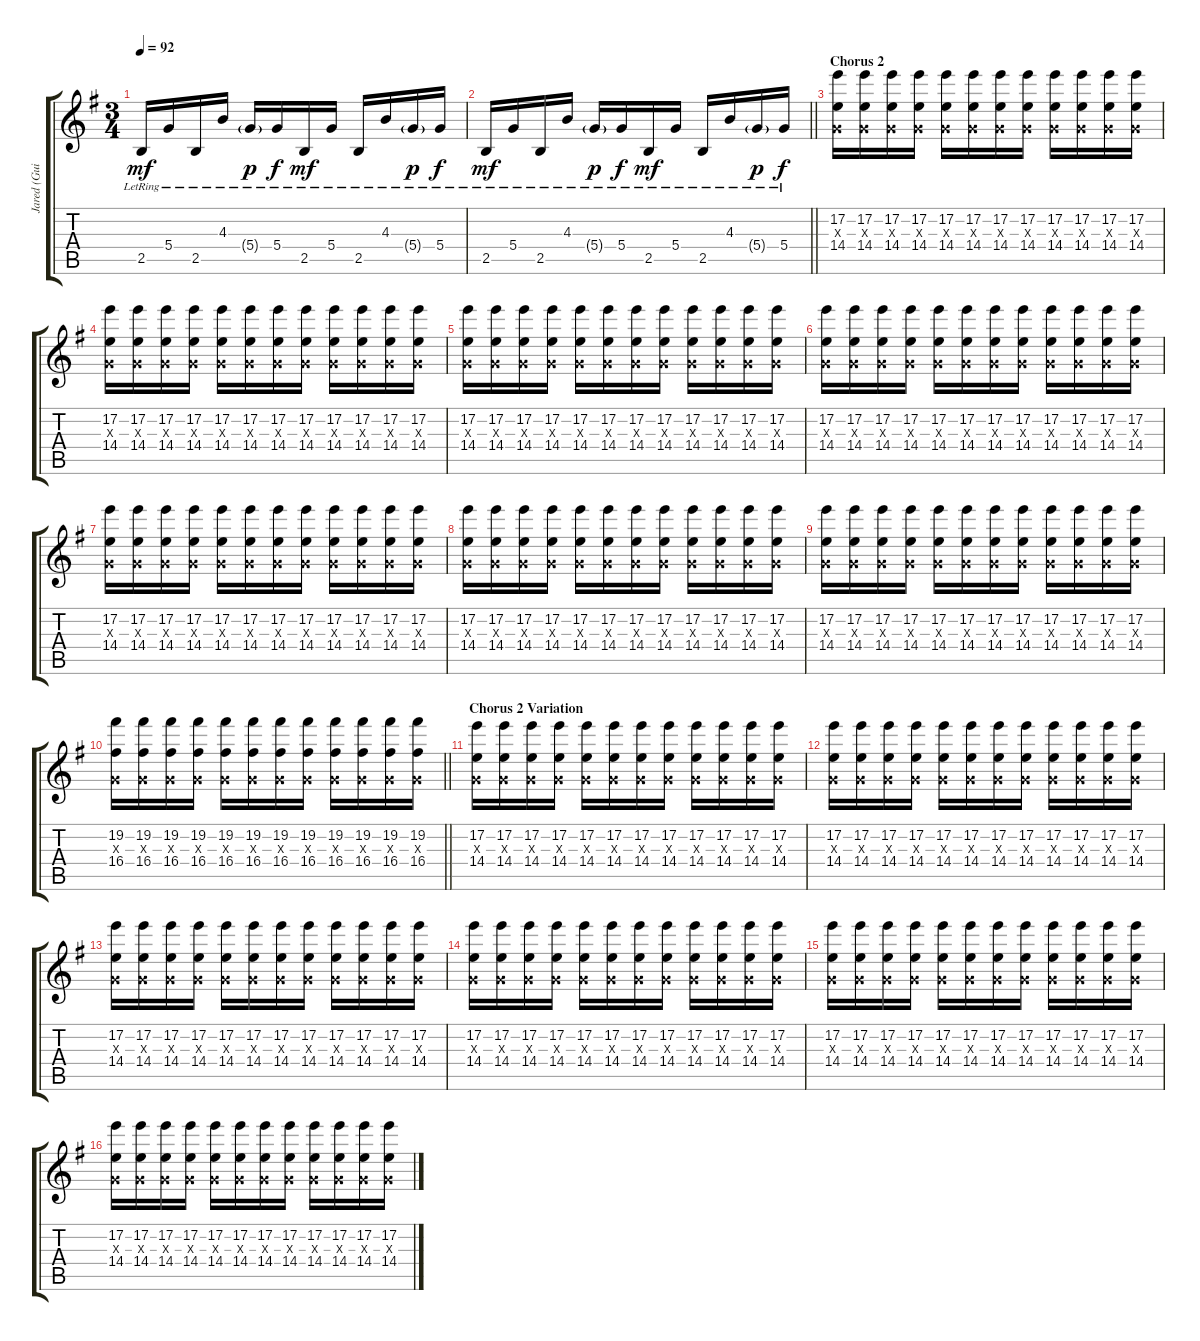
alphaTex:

\track ("Jared (Guitar 2)" "Jared (Gui") {instrument overdrivenguitar}
\staff {score tabs}
\tuning (E4 B3 G3 D3 A2 E2) {hide}
\ts (3 4)
\tempo 92
\clef g2
\ks g
2.5{lr}.16{dy mf} 5.4{lr}.16 2.5{lr}.16 4.3{lr}.16 5.4{g lr}.16{dy p} 5.4{lr}.16{dy f} 2.5{lr}.16{dy mf} 5.4{lr}.16 2.5{lr}.16 4.3{lr}.16 5.4{g lr}.16{dy p} 5.4{lr}.16{dy f} |
\barLineRight lightlight
2.5{lr}.16{dy mf} 5.4{lr}.16 2.5{lr}.16 4.3{lr}.16 5.4{g lr}.16{dy p} 5.4{lr}.16{dy f} 2.5{lr}.16{dy mf} 5.4{lr}.16 2.5{lr}.16 4.3{lr}.16 5.4{g lr}.16{dy p} 5.4{lr}.16{dy f} |
\section ("" "Chorus 2")
(17.2 0.3{x} 14.4).16{volume 10 instrument overdrivenguitar} (17.2 0.3{x} 14.4).16 (17.2 0.3{x} 14.4).16 (17.2 0.3{x} 14.4).16 (17.2 0.3{x} 14.4).16 (17.2 0.3{x} 14.4).16 (17.2 0.3{x} 14.4).16 (17.2 0.3{x} 14.4).16 (17.2 0.3{x} 14.4).16 (17.2 0.3{x} 14.4).16 (17.2 0.3{x} 14.4).16 (17.2 0.3{x} 14.4).16 |
(17.2 0.3{x} 14.4).16 (17.2 0.3{x} 14.4).16 (17.2 0.3{x} 14.4).16 (17.2 0.3{x} 14.4).16 (17.2 0.3{x} 14.4).16 (17.2 0.3{x} 14.4).16 (17.2 0.3{x} 14.4).16 (17.2 0.3{x} 14.4).16 (17.2 0.3{x} 14.4).16 (17.2 0.3{x} 14.4).16 (17.2 0.3{x} 14.4).16 (17.2 0.3{x} 14.4).16 |
(17.2 0.3{x} 14.4).16 (17.2 0.3{x} 14.4).16 (17.2 0.3{x} 14.4).16 (17.2 0.3{x} 14.4).16 (17.2 0.3{x} 14.4).16 (17.2 0.3{x} 14.4).16 (17.2 0.3{x} 14.4).16 (17.2 0.3{x} 14.4).16 (17.2 0.3{x} 14.4).16 (17.2 0.3{x} 14.4).16 (17.2 0.3{x} 14.4).16 (17.2 0.3{x} 14.4).16 |
(17.2 0.3{x} 14.4).16 (17.2 0.3{x} 14.4).16 (17.2 0.3{x} 14.4).16 (17.2 0.3{x} 14.4).16 (17.2 0.3{x} 14.4).16 (17.2 0.3{x} 14.4).16 (17.2 0.3{x} 14.4).16 (17.2 0.3{x} 14.4).16 (17.2 0.3{x} 14.4).16 (17.2 0.3{x} 14.4).16 (17.2 0.3{x} 14.4).16 (17.2 0.3{x} 14.4).16 |
(17.2 0.3{x} 14.4).16 (17.2 0.3{x} 14.4).16 (17.2 0.3{x} 14.4).16 (17.2 0.3{x} 14.4).16 (17.2 0.3{x} 14.4).16 (17.2 0.3{x} 14.4).16 (17.2 0.3{x} 14.4).16 (17.2 0.3{x} 14.4).16 (17.2 0.3{x} 14.4).16 (17.2 0.3{x} 14.4).16 (17.2 0.3{x} 14.4).16 (17.2 0.3{x} 14.4).16 |
(17.2 0.3{x} 14.4).16 (17.2 0.3{x} 14.4).16 (17.2 0.3{x} 14.4).16 (17.2 0.3{x} 14.4).16 (17.2 0.3{x} 14.4).16 (17.2 0.3{x} 14.4).16 (17.2 0.3{x} 14.4).16 (17.2 0.3{x} 14.4).16 (17.2 0.3{x} 14.4).16 (17.2 0.3{x} 14.4).16 (17.2 0.3{x} 14.4).16 (17.2 0.3{x} 14.4).16 |
(17.2 0.3{x} 14.4).16 (17.2 0.3{x} 14.4).16 (17.2 0.3{x} 14.4).16 (17.2 0.3{x} 14.4).16 (17.2 0.3{x} 14.4).16 (17.2 0.3{x} 14.4).16 (17.2 0.3{x} 14.4).16 (17.2 0.3{x} 14.4).16 (17.2 0.3{x} 14.4).16 (17.2 0.3{x} 14.4).16 (17.2 0.3{x} 14.4).16 (17.2 0.3{x} 14.4).16 |
\barLineRight lightlight
(19.2 0.3{x} 16.4).16 (19.2 0.3{x} 16.4).16 (19.2 0.3{x} 16.4).16 (19.2 0.3{x} 16.4).16 (19.2 0.3{x} 16.4).16 (19.2 0.3{x} 16.4).16 (19.2 0.3{x} 16.4).16 (19.2 0.3{x} 16.4).16 (19.2 0.3{x} 16.4).16 (19.2 0.3{x} 16.4).16 (19.2 0.3{x} 16.4).16 (19.2 0.3{x} 16.4).16 |
\section ("" "Chorus 2 Variation")
(17.2 0.3{x} 14.4).16 (17.2 0.3{x} 14.4).16 (17.2 0.3{x} 14.4).16 (17.2 0.3{x} 14.4).16 (17.2 0.3{x} 14.4).16 (17.2 0.3{x} 14.4).16 (17.2 0.3{x} 14.4).16 (17.2 0.3{x} 14.4).16 (17.2 0.3{x} 14.4).16 (17.2 0.3{x} 14.4).16 (17.2 0.3{x} 14.4).16 (17.2 0.3{x} 14.4).16 |
(17.2 0.3{x} 14.4).16 (17.2 0.3{x} 14.4).16 (17.2 0.3{x} 14.4).16 (17.2 0.3{x} 14.4).16 (17.2 0.3{x} 14.4).16 (17.2 0.3{x} 14.4).16 (17.2 0.3{x} 14.4).16 (17.2 0.3{x} 14.4).16 (17.2 0.3{x} 14.4).16 (17.2 0.3{x} 14.4).16 (17.2 0.3{x} 14.4).16 (17.2 0.3{x} 14.4).16 |
(17.2 0.3{x} 14.4).16 (17.2 0.3{x} 14.4).16 (17.2 0.3{x} 14.4).16 (17.2 0.3{x} 14.4).16 (17.2 0.3{x} 14.4).16 (17.2 0.3{x} 14.4).16 (17.2 0.3{x} 14.4).16 (17.2 0.3{x} 14.4).16 (17.2 0.3{x} 14.4).16 (17.2 0.3{x} 14.4).16 (17.2 0.3{x} 14.4).16 (17.2 0.3{x} 14.4).16 |
(17.2 0.3{x} 14.4).16 (17.2 0.3{x} 14.4).16 (17.2 0.3{x} 14.4).16 (17.2 0.3{x} 14.4).16 (17.2 0.3{x} 14.4).16 (17.2 0.3{x} 14.4).16 (17.2 0.3{x} 14.4).16 (17.2 0.3{x} 14.4).16 (17.2 0.3{x} 14.4).16 (17.2 0.3{x} 14.4).16 (17.2 0.3{x} 14.4).16 (17.2 0.3{x} 14.4).16 |
(17.2 0.3{x} 14.4).16 (17.2 0.3{x} 14.4).16 (17.2 0.3{x} 14.4).16 (17.2 0.3{x} 14.4).16 (17.2 0.3{x} 14.4).16 (17.2 0.3{x} 14.4).16 (17.2 0.3{x} 14.4).16 (17.2 0.3{x} 14.4).16 (17.2 0.3{x} 14.4).16 (17.2 0.3{x} 14.4).16 (17.2 0.3{x} 14.4).16 (17.2 0.3{x} 14.4).16 |
(17.2 0.3{x} 14.4).16 (17.2 0.3{x} 14.4).16 (17.2 0.3{x} 14.4).16 (17.2 0.3{x} 14.4).16 (17.2 0.3{x} 14.4).16 (17.2 0.3{x} 14.4).16 (17.2 0.3{x} 14.4).16 (17.2 0.3{x} 14.4).16 (17.2 0.3{x} 14.4).16 (17.2 0.3{x} 14.4).16 (17.2 0.3{x} 14.4).16 (17.2 0.3{x} 14.4).16
